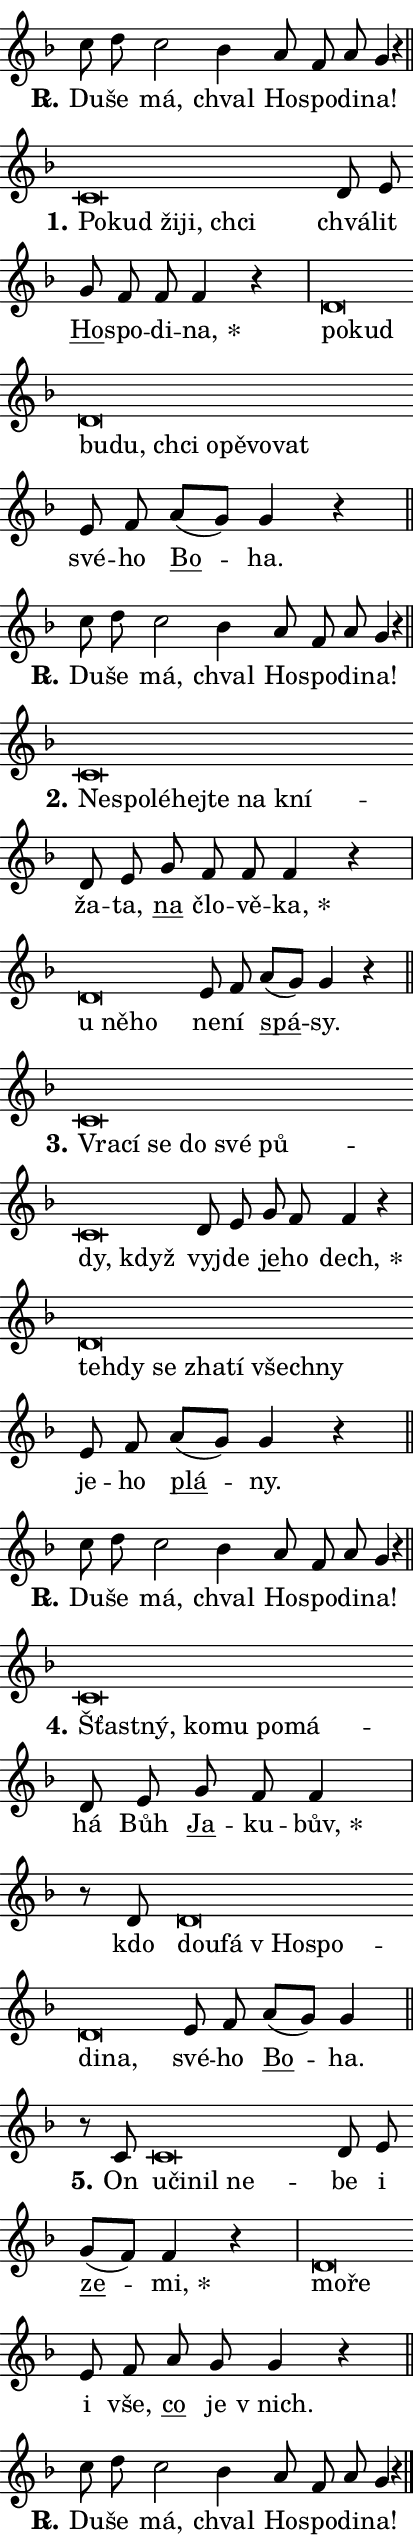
\version "2.22.1"
\header { tagline = "" }
\paper {
  indent = 0\cm
  top-margin = 0\cm
  right-margin = 0\cm
  bottom-margin = 0\cm
  left-margin = 0\cm
  paper-width = 7\cm
  page-breaking = #ly:one-page-breaking
  system-system-spacing.basic-distance = #11
  score-system-spacing.basic-distance = #11.3
  ragged-last = ##f
}


%% Author: Thomas Morley
%% https://lists.gnu.org/archive/html/lilypond-user/2020-05/msg00002.html
#(define (line-position grob)
"Returns position of @var[grob} in current system:
   @code{'start}, if at first time-step
   @code{'end}, if at last time-step
   @code{'middle} otherwise
"
  (let* ((col (ly:item-get-column grob))
         (ln (ly:grob-object col 'left-neighbor))
         (rn (ly:grob-object col 'right-neighbor))
         (col-to-check-left (if (ly:grob? ln) ln col))
         (col-to-check-right (if (ly:grob? rn) rn col))
         (break-dir-left
           (and
             (ly:grob-property col-to-check-left 'non-musical #f)
             (ly:item-break-dir col-to-check-left)))
         (break-dir-right
           (and
             (ly:grob-property col-to-check-right 'non-musical #f)
             (ly:item-break-dir col-to-check-right))))
        (cond ((eqv? 1 break-dir-left) 'start)
              ((eqv? -1 break-dir-right) 'end)
              (else 'middle))))

#(define (tranparent-at-line-position vctor)
  (lambda (grob)
  "Relying on @code{line-position} select the relevant enry from @var{vctor}.
Used to determine transparency,"
    (case (line-position grob)
      ((end) (not (vector-ref vctor 0)))
      ((middle) (not (vector-ref vctor 1)))
      ((start) (not (vector-ref vctor 2))))))

noteHeadBreakVisibility =
#(define-music-function (break-visibility)(vector?)
"Makes @code{NoteHead}s transparent relying on @var{break-visibility}"
#{
  \override NoteHead.transparent =
    #(tranparent-at-line-position break-visibility)
#})

#(define delete-ledgers-for-transparent-note-heads
  (lambda (grob)
    "Reads whether a @code{NoteHead} is transparent.
If so this @code{NoteHead} is removed from @code{'note-heads} from
@var{grob}, which is supposed to be @code{LedgerLineSpanner}.
As a result ledgers are not printed for this @code{NoteHead}"
    (let* ((nhds-array (ly:grob-object grob 'note-heads))
           (nhds-list
             (if (ly:grob-array? nhds-array)
                 (ly:grob-array->list nhds-array)
                 '()))
           ;; Relies on the transparent-property being done before
           ;; Staff.LedgerLineSpanner.after-line-breaking is executed.
           ;; This is fragile ...
           (to-keep
             (remove
               (lambda (nhd)
                 (ly:grob-property nhd 'transparent #f))
               nhds-list)))
      ;; TODO find a better method to iterate over grob-arrays, similiar
      ;; to filter/remove etc for lists
      ;; For now rebuilt from scratch
      (set! (ly:grob-object grob 'note-heads)  '())
      (for-each
        (lambda (nhd)
          (ly:pointer-group-interface::add-grob grob 'note-heads nhd))
        to-keep))))

hideNotes = {
  \noteHeadBreakVisibility #begin-of-line-visible
}
unHideNotes = {
  \noteHeadBreakVisibility #all-visible
}

% work-around for resetting accidentals
% https://lilypond.org/doc/v2.23/Documentation/notation/displaying-rhythms#unmetered-music
cadenzaMeasure = {
  \cadenzaOff
  \partial 1024 s1024
  \cadenzaOn
}

#(define-markup-command (accent layout props text) (markup?)
  "Underline accented syllable"
  (interpret-markup layout props
    #{\markup \override #'(offset . 4.3) \underline { #text }#}))

responsum = \markup \concat {
  "R" \hspace #-1.05 \path #0.1 #'((moveto 0 0.07) (lineto 0.9 0.8)) \hspace #0.05 "."
}

\layout {
    \context {
        \Staff
        \remove "Time_signature_engraver"
        \override LedgerLineSpanner.after-line-breaking = #delete-ledgers-for-transparent-note-heads
    }
    \context {
        \Voice {
            \override NoteHead.output-attributes = #'((class . "notehead"))
            \override Hairpin.height = #0.55
        }
    }
    \context {
        \Lyrics {
            \override StanzaNumber.output-attributes = #'((class . "stanzanumber"))
            \override LyricSpace.minimum-distance = #0.9
            \override LyricText.font-name = #"TeX Gyre Schola"
            \override LyricText.font-size = 1
            \override StanzaNumber.font-name = #"TeX Gyre Schola Bold"
            \override StanzaNumber.font-size = 1
        }
    }
}

% magnetic-lyrics.ily
%
%   written by
%     Jean Abou Samra <jean@abou-samra.fr>
%     Werner Lemberg <wl@gnu.org>
%
%   adapted by
%     Jiri Hon <jiri.hon@gmail.com>
%
% Version 2022-Apr-15

% https://www.mail-archive.com/lilypond-user@gnu.org/msg149350.html

#(define (Left_hyphen_pointer_engraver context)
   "Collect syllable-hyphen-syllable occurrences in lyrics and store
them in properties.  This engraver only looks to the left.  For
example, if the lyrics input is @code{foo -- bar}, it does the
following.

@itemize @bullet
@item
Set the @code{text} property of the @code{LyricHyphen} grob between
@q{foo} and @q{bar} to @code{foo}.

@item
Set the @code{left-hyphen} property of the @code{LyricText} grob with
text @q{foo} to the @code{LyricHyphen} grob between @q{foo} and
@q{bar}.
@end itemize

Use this auxiliary engraver in combination with the
@code{lyric-@/text::@/apply-@/magnetic-@/offset!} hook."
   (let ((hyphen #f)
         (text #f))
     (make-engraver
      (acknowledgers
       ((lyric-syllable-interface engraver grob source-engraver)
        (set! text grob)))
      (end-acknowledgers
       ((lyric-hyphen-interface engraver grob source-engraver)
        ;(when (not (grob::has-interface grob 'lyric-space-interface))
          (set! hyphen grob)));)
      ((stop-translation-timestep engraver)
       (when (and text hyphen)
         (ly:grob-set-object! text 'left-hyphen hyphen))
       (set! text #f)
       (set! hyphen #f)))))

#(define (lyric-text::apply-magnetic-offset! grob)
   "If the space between two syllables is less than the value in
property @code{LyricText@/.details@/.squash-threshold}, move the right
syllable to the left so that it gets concatenated with the left
syllable.

Use this function as a hook for
@code{LyricText@/.after-@/line-@/breaking} if the
@code{Left_@/hyphen_@/pointer_@/engraver} is active."
   (let ((hyphen (ly:grob-object grob 'left-hyphen #f)))
     (when hyphen
       (let ((left-text (ly:spanner-bound hyphen LEFT)))
         (when (grob::has-interface left-text 'lyric-syllable-interface)
           (let* ((common (ly:grob-common-refpoint grob left-text X))
                  (this-x-ext (ly:grob-extent grob common X))
                  (left-x-ext
                   (begin
                     ;; Trigger magnetism for left-text.
                     (ly:grob-property left-text 'after-line-breaking)
                     (ly:grob-extent left-text common X)))
                  ;; `delta` is the gap width between two syllables.
                  (delta (- (interval-start this-x-ext)
                            (interval-end left-x-ext)))
                  (details (ly:grob-property grob 'details))
                  (threshold (assoc-get 'squash-threshold details 0.2)))
             (when (< delta threshold)
               (let* (;; We have to manipulate the input text so that
                      ;; ligatures crossing syllable boundaries are not
                      ;; disabled.  For languages based on the Latin
                      ;; script this is essentially a beautification.
                      ;; However, for non-Western scripts it can be a
                      ;; necessity.
                      (lt (ly:grob-property left-text 'text))
                      (rt (ly:grob-property grob 'text))
                      (is-space (grob::has-interface hyphen 'lyric-space-interface))
                      (space (if is-space " " ""))
                      (space-markup (grob-interpret-markup grob " "))
                      (space-size (interval-length (ly:stencil-extent space-markup X)))
                      (extra-delta (if is-space space-size 0))
                      ;; Append new syllable.
                      (ltrt-space (if (and (string? lt) (string? rt))
                                (string-append lt space rt)
                                (make-concat-markup (list lt space rt))))
                      ;; Right-align `ltrt` to the right side.
                      (ltrt-space-markup (grob-interpret-markup
                               grob
                               (make-translate-markup
                                (cons (interval-length this-x-ext) 0)
                                (make-right-align-markup ltrt-space)))))
                 (begin
                   ;; Don't print `left-text`.
                   (ly:grob-set-property! left-text 'stencil #f)
                   ;; Set text and stencil (which holds all collected
                   ;; syllables so far) and shift it to the left.
                   (ly:grob-set-property! grob 'text ltrt-space)
                   (ly:grob-set-property! grob 'stencil ltrt-space-markup)
                   (ly:grob-translate-axis! grob (- (- delta extra-delta)) X))))))))))


#(define (lyric-hyphen::displace-bounds-first grob)
   ;; Make very sure this callback isn't triggered too early.
   (let ((left (ly:spanner-bound grob LEFT))
         (right (ly:spanner-bound grob RIGHT)))
     (ly:grob-property left 'after-line-breaking)
     (ly:grob-property right 'after-line-breaking)
     (ly:lyric-hyphen::print grob)))

squashThreshold = #0.4

\layout {
  \context {
    \Lyrics
    \consists #Left_hyphen_pointer_engraver
    \override LyricText.after-line-breaking =
      #lyric-text::apply-magnetic-offset!
    \override LyricHyphen.stencil = #lyric-hyphen::displace-bounds-first
    \override LyricText.details.squash-threshold = \squashThreshold
    \override LyricHyphen.minimum-distance = 0
    \override LyricHyphen.minimum-length = \squashThreshold
  }
}

squash = \override LyricText.details.squash-threshold = 9999
unSquash = \override LyricText.details.squash-threshold = \squashThreshold

left = \override LyricText.self-alignment-X = #LEFT
unLeft = \revert LyricText.self-alignment-X

starOffset = #(lambda (grob) 
                (let ((x_offset (ly:self-alignment-interface::aligned-on-x-parent grob)))
                  (if (= x_offset 0) 0 (+ x_offset 1.2))))

star = #(define-music-function (syllable)(string?)
"Append star separator at the end of a syllable"
#{
  \once \override LyricText.X-offset = #starOffset
  \lyricmode { \markup {
    #syllable
    \override #'((font-name . "TeX Gyre Schola Bold")) \hspace #0.2 \lower #0.65 \larger "*"
  } }
#})

starAccent = #(define-music-function (syllable)(string?)
"Append star separator at the end of a syllable and make accent"
#{
  \once \override LyricText.X-offset = #starOffset
  \lyricmode { \markup {
    \accent #syllable
    \override #'((font-name . "TeX Gyre Schola Bold")) \hspace #0.2 \lower #0.65 \larger "*"
  } }
#})

breath = #(define-music-function (syllable)(string?)
"Append breathing indicator at the end of a syllable"
#{
  \lyricmode { \markup { #syllable "+" } }
#})

optionalBreath = #(define-music-function (syllable)(string?)
"Append optional breathing indicator at the end of a syllable"
#{
  \lyricmode { \markup { #syllable "(+)" } }
#})


\score {
    <<
        \new Voice = "melody" { \cadenzaOn \key f \major \relative { c''8 d c2 bes4 a8 f a g4 r \cadenzaMeasure \bar "||" \break } }
        \new Lyrics \lyricsto "melody" { \lyricmode { \set stanza = \responsum
Du -- še má, chval Ho -- spo -- di -- na! } }
    >>
    \layout {}
}

\score {
    <<
        \new Voice = "melody" { \cadenzaOn \key f \major \relative { c'\breve*1/16 \hideNotes \breve*1/16 \bar "" \breve*1/16 \bar "" \breve*1/16 \breve*1/16 \bar "" \unHideNotes d8 e \bar "" g f f f4 r \cadenzaMeasure \bar "|" d\breve*1/16 \hideNotes \breve*1/16 \bar "" \breve*1/16 \bar "" \breve*1/16 \bar "" \breve*1/16 \bar "" \breve*1/16 \bar "" \breve*1/16 \bar "" \breve*1/16 \breve*1/16 \bar "" \unHideNotes e8 f \bar "" a[( g)] g4 r \cadenzaMeasure \bar "||" \break } }
        \new Lyrics \lyricsto "melody" { \lyricmode { \set stanza = "1."
\left Po -- \squash kud ži -- ji, chci \unLeft \unSquash chvá -- lit \markup \accent Ho -- spo -- di -- \star na, \left po -- \squash kud bu -- du, chci o -- pě -- vo -- vat \unLeft \unSquash své -- ho \markup \accent Bo -- ha. } }
    >>
    \layout {}
}

\score {
    <<
        \new Voice = "melody" { \cadenzaOn \key f \major \relative { c''8 d c2 bes4 a8 f a g4 r \cadenzaMeasure \bar "||" \break } }
        \new Lyrics \lyricsto "melody" { \lyricmode { \set stanza = \responsum
Du -- še má, chval Ho -- spo -- di -- na! } }
    >>
    \layout {}
}

\score {
    <<
        \new Voice = "melody" { \cadenzaOn \key f \major \relative { c'\breve*1/16 \hideNotes \breve*1/16 \bar "" \breve*1/16 \bar "" \breve*1/16 \bar "" \breve*1/16 \bar "" \breve*1/16 \breve*1/16 \bar "" \unHideNotes d8 e \bar "" g f f f4 r \cadenzaMeasure \bar "|" d\breve*1/16 \hideNotes \breve*1/16 \breve*1/16 \bar "" \unHideNotes e8 f \bar "" a[( g)] g4 r \cadenzaMeasure \bar "||" \break } }
        \new Lyrics \lyricsto "melody" { \lyricmode { \set stanza = "2."
\left Ne -- \squash spo -- lé -- hej -- te na kní -- \unLeft \unSquash ža -- ta, \markup \accent na člo -- vě -- \star ka, \left u \squash ně -- ho \unLeft \unSquash ne -- ní \markup \accent spá -- sy. } }
    >>
    \layout {}
}

\score {
    <<
        \new Voice = "melody" { \cadenzaOn \key f \major \relative { c'\breve*1/16 \hideNotes \breve*1/16 \bar "" \breve*1/16 \bar "" \breve*1/16 \bar "" \breve*1/16 \bar "" \breve*1/16 \bar "" \breve*1/16 \breve*1/16 \bar "" \unHideNotes d8 e \bar "" g f f4 r \cadenzaMeasure \bar "|" d\breve*1/16 \hideNotes \breve*1/16 \bar "" \breve*1/16 \bar "" \breve*1/16 \bar "" \breve*1/16 \bar "" \breve*1/16 \breve*1/16 \bar "" \unHideNotes e8 f \bar "" a[( g)] g4 r \cadenzaMeasure \bar "||" \break } }
        \new Lyrics \lyricsto "melody" { \lyricmode { \set stanza = "3."
\left Vra -- \squash cí se do své pů -- dy, když \unLeft \unSquash vyj -- de \markup \accent je -- ho \star dech, \left teh -- \squash dy se zha -- tí všech -- ny \unLeft \unSquash je -- ho \markup \accent plá -- ny. } }
    >>
    \layout {}
}

\score {
    <<
        \new Voice = "melody" { \cadenzaOn \key f \major \relative { c''8 d c2 bes4 a8 f a g4 r \cadenzaMeasure \bar "||" \break } }
        \new Lyrics \lyricsto "melody" { \lyricmode { \set stanza = \responsum
Du -- še má, chval Ho -- spo -- di -- na! } }
    >>
    \layout {}
}

\score {
    <<
        \new Voice = "melody" { \cadenzaOn \key f \major \relative { c'\breve*1/16 \hideNotes \breve*1/16 \bar "" \breve*1/16 \bar "" \breve*1/16 \bar "" \breve*1/16 \breve*1/16 \bar "" \unHideNotes d8 e \bar "" g f f4 \cadenzaMeasure \bar "|" r8 d8 d\breve*1/16 \hideNotes \breve*1/16 \bar "" \breve*1/16 \bar "" \breve*1/16 \bar "" \breve*1/16 \breve*1/16 \bar "" \unHideNotes e8 f \bar "" a[( g)] g4 \cadenzaMeasure \bar "||" \break } }
        \new Lyrics \lyricsto "melody" { \lyricmode { \set stanza = "4."
\left Šťast -- \squash ný, ko -- mu po -- má -- \unLeft \unSquash há Bůh \markup \accent Ja -- ku -- \star bův, kdo \left dou -- \squash fá "v Ho" -- spo -- di -- na, \unLeft \unSquash své -- ho \markup \accent Bo -- ha. } }
    >>
    \layout {}
}

\score {
    <<
        \new Voice = "melody" { \cadenzaOn \key f \major \relative { r8 c'8 c\breve*1/16 \hideNotes \breve*1/16 \bar "" \breve*1/16 \breve*1/16 \bar "" \unHideNotes d8 e \bar "" g[( f)] f4 r \cadenzaMeasure \bar "|" d\breve*1/16 \hideNotes \breve*1/16 \bar "" \unHideNotes e8 f \bar "" a g g4 r \cadenzaMeasure \bar "||" \break } }
        \new Lyrics \lyricsto "melody" { \lyricmode { \set stanza = "5."
On \left u -- \squash či -- nil ne -- \unLeft \unSquash be i \markup \accent ze -- \star mi, \left mo -- \squash ře \unLeft \unSquash i vše, \markup \accent co je "v nich." } }
    >>
    \layout {}
}

\score {
    <<
        \new Voice = "melody" { \cadenzaOn \key f \major \relative { c''8 d c2 bes4 a8 f a g4 r \cadenzaMeasure \bar "||" \break } \bar "|." }
        \new Lyrics \lyricsto "melody" { \lyricmode { \set stanza = \responsum
Du -- še má, chval Ho -- spo -- di -- na! } }
    >>
    \layout {}
}
